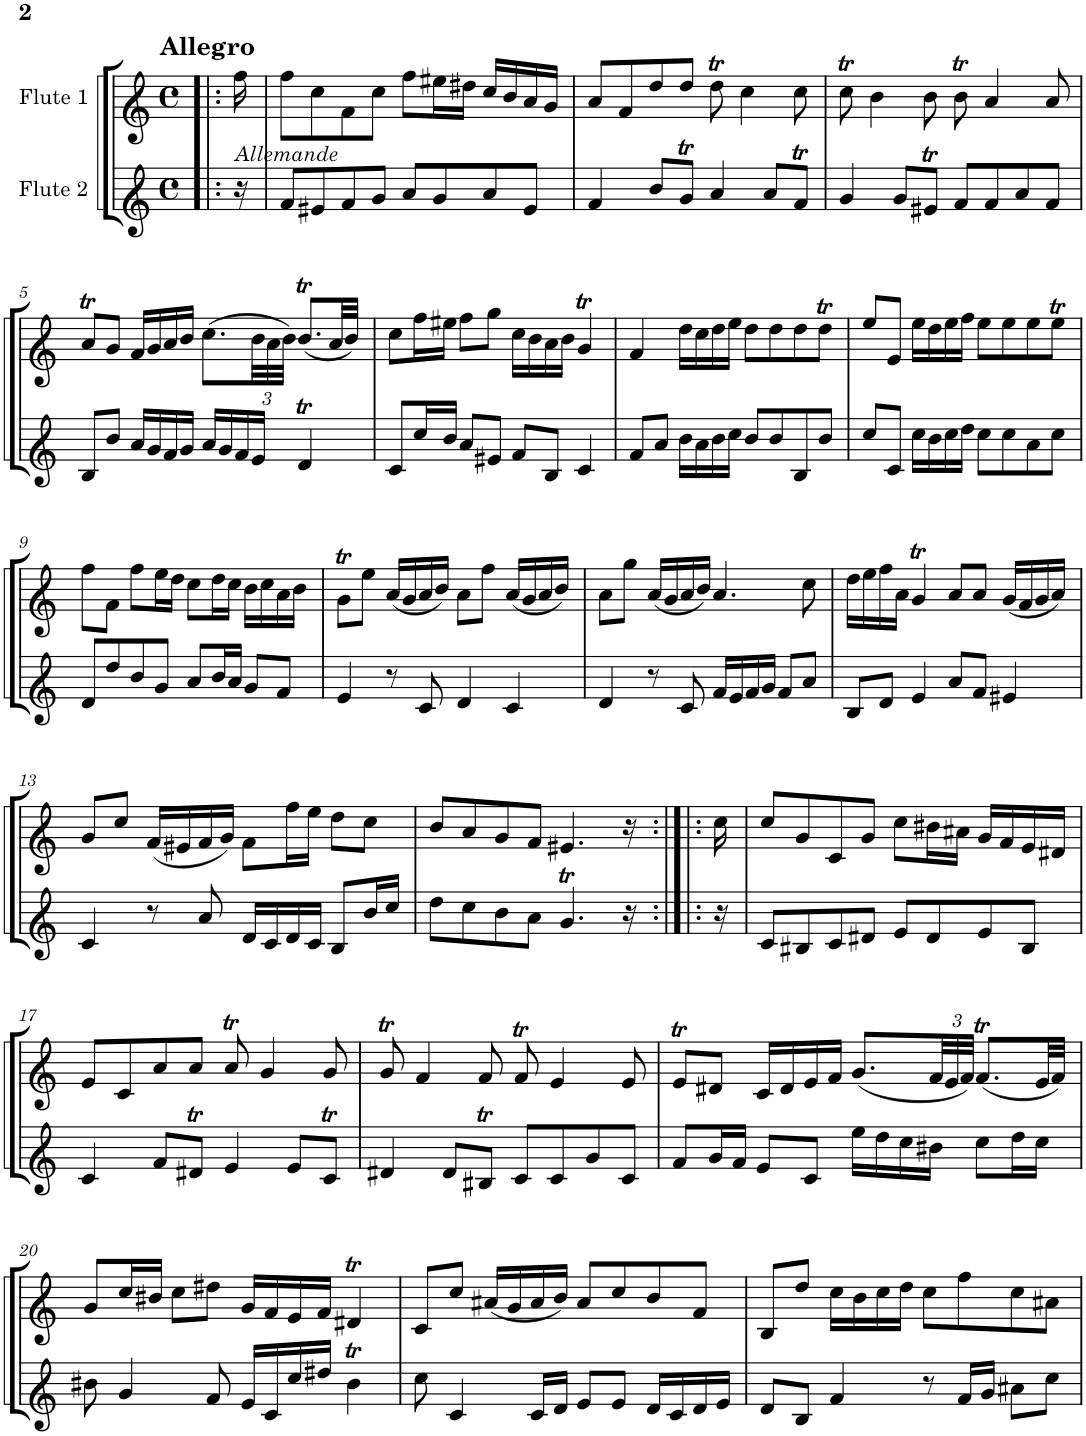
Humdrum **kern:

**kern	**kern
*part2	*part1
*staff2	*staff1
*I"Flute 2	*I"Flute 1
*I'Fl	*I'Fl
!!LO:PB:g=z
*clefG1	*clefG1
*k[]	*k[]
*M4/4	*M4/4
*met(c)	*met(c)
=1!|:	=1!|:
!	!LO:TX:a:B:t=Allegro
!	!LO:TX:b:i:t=Allemande
16r	16aa\
=2	=2
8a/L	8aa\L
8g#X/	8ee\
8a/	8a\
8b/J	8ee\J
8cc/L	8aa\L
8b/	16gg#X\L
.	16ff#X\JJ
8cc/	16ee/LL
.	16dd/
8g#/J	16cc/
.	16b/JJ
=3	=3
4a/	8cc/L
.	8a/
8dd/L	8ff/
8bt/J	8ff/J
4cc/	8ffT\
.	4ee\
8cc/L	.
8aT/J	8ee\
=4	=4
4b/	8eet\
.	4dd\
8b/L	.
8g#Xt/J	8dd\
8a/L	8ddT\
8a/	4cc/
8cc/	.
8a/J	8cc/
!!LO:LB:g=z
=5	=5
8d/L	8ccT/L
8dd/J	8b/J
16cc/LL	16a/LL
16b/	16b/
16a/	16cc/
16b/JJ	16dd/JJ
16cc/LL	(8.ee\L
16b/	.
16a/	.
*	*Xbrackettup
16g/JJ	48dd\LL
.	48cc\
.	48dd\JJJ)
4fT/	(8.ddT/L
.	32cc/LL
.	32dd/JJJ)
=6	=6
8e/L	8ee\L
16ee/L	16aa\L
16dd/JJ	16gg#X\JJ
8cc/L	8aa\L
8g#X/J	8bb\J
8a/L	16ee\LL
.	16dd\
8d/J	16cc\
.	16dd\JJ
4e/	4bt/
=7	=7
8a/L	4a/
8cc/J	.
16dd\LL	16ff\LL
16cc\	16ee\
16dd\	16ff\
16ee\JJ	16gg\JJ
8dd/L	8ff\L
8dd/	8ff\
8d/	8ff\
8dd/J	8ffT\J
=8	=8
8ee/L	8gg/L
8e/J	8g/J
16ee\LL	16gg\LL
16dd\	16ff\
16ee\	16gg\
16ff\JJ	16aa\JJ
8ee\L	8gg\L
8ee\	8gg\
8cc\	8gg\
8ee\J	8ggT\J
!!LO:LB:g=z
=9	=9
8f/L	8aa\L
8ff/	8a\J
8dd/	8aa\L
8b/J	16gg\L
.	16ff\JJ
8cc/L	8ee\L
16dd/L	16ff\L
16cc/JJ	16ee\JJ
8b/L	16dd\LL
.	16ee\
8a/J	16cc\
.	16dd\JJ
=10	=10
4g/	8bt\L
.	8gg\J
8r	(16cc/LL
.	16b/
8e/	16cc/
.	16dd/JJ)
4f/	8cc\L
.	8aa\J
4e/	(16cc/LL
.	16b/
.	16cc/
.	16dd/JJ)
=11	=11
4f/	8cc\L
.	8bb\J
8r	(16cc/LL
.	16b/
8e/	16cc/
.	16dd/JJ)
16a/LL	4.cc/
16g/	.
16a/	.
16b/JJ	.
8a/L	.
8cc/J	8ee\
=12	=12
8d/L	16ff\LL
.	16gg\
8f/J	16aa\
.	16cc\JJ
4g/	4bt/
8cc/L	8cc/L
8a/J	8cc/J
4g#X/	(16b/LL
.	16a/
.	16b/
.	16cc/JJ)
!!LO:LB:g=z
=13	=13
4e/	8b/L
.	8ee/J
8r	(16a/LL
.	16g#X/
8cc/	16a/
.	16b/JJ)
16f/LL	8a\L
16e/	.
16f/	16aa\L
16e/JJ	16gg\JJ
8d/L	8ff\L
16dd/L	8ee\J
16ee/JJ	.
=14	=14
8ff\L	8dd/L
8ee\	8cc/
8dd\	8b/
8cc\J	8a/J
4.bt/	4.g#X/
16r	16r
=15:|!|:	=15:|!|:
16r	16ee\
=16	=16
8e/L	8ee/L
8d#X/	8b/
8e/	8e/
8f#X/J	8b/J
8g/L	8ee\L
8f#/	16dd#X\L
.	16cc#X\JJ
8g/	16b/LL
.	16a/
8d#/J	16g/
.	16f#X/JJ
!!LO:LB:g=z
=17	=17
4e/	8g/L
.	8e/
8a/L	8cc/
8f#Xt/J	8cc/J
4g/	8ccT/
.	4b/
8g/L	.
8et/J	8b/
=18	=18
4f#X/	8bt/
.	4a/
8f#/L	.
8d#Xt/J	8a/
8e/L	8aT/
8e/	4g/
8b/	.
8e/J	8g/
=19	=19
8a/L	8gT/L
16b/L	8f#X/J
16a/JJ	.
8g/L	16e/LL
.	16f#/
8e/J	16g/
.	16a/JJ
16gg\LL	(8.b/L
16ff\	.
16ee\	.
16dd#X\JJ	48a/LL
.	48g/
.	48a/JJJ)
8ee\L	(8.aT/L
16ff\L	.
16ee\JJ	32g/LL
.	32a/JJJ)
!!LO:LB:g=z
=20	=20
8dd#X\	8b/L
4b/	16ee/L
.	16dd#X/JJ
.	8ee\L
8a/	8ff#X\J
16g/LL	16b/LL
16e/	16a/
16ee/	16g/
16ff#X/JJ	16a/JJ
4dd#t\	4f#Xt/
=21	=21
8ee\	8e/L
4e/	8ee/J
.	(16cc#X/LL
.	16b/
16e/LL	16cc#/
16f/JJ	16dd/JJ)
8g/L	8cc#/L
8g/J	8ee/
16f/LL	8dd/
16e/	.
16f/	8a/J
16g/JJ	.
=22	=22
8f/L	8d/L
8d/J	8ff/J
4a/	16ee\LL
.	16dd\
.	16ee\
.	16ff\JJ
8r	8ee\L
16a/LL	8aa\
16b/JJ	.
8cc#X\L	8ee\
8ee\J	8cc#X\J
=	=
*-	*-
